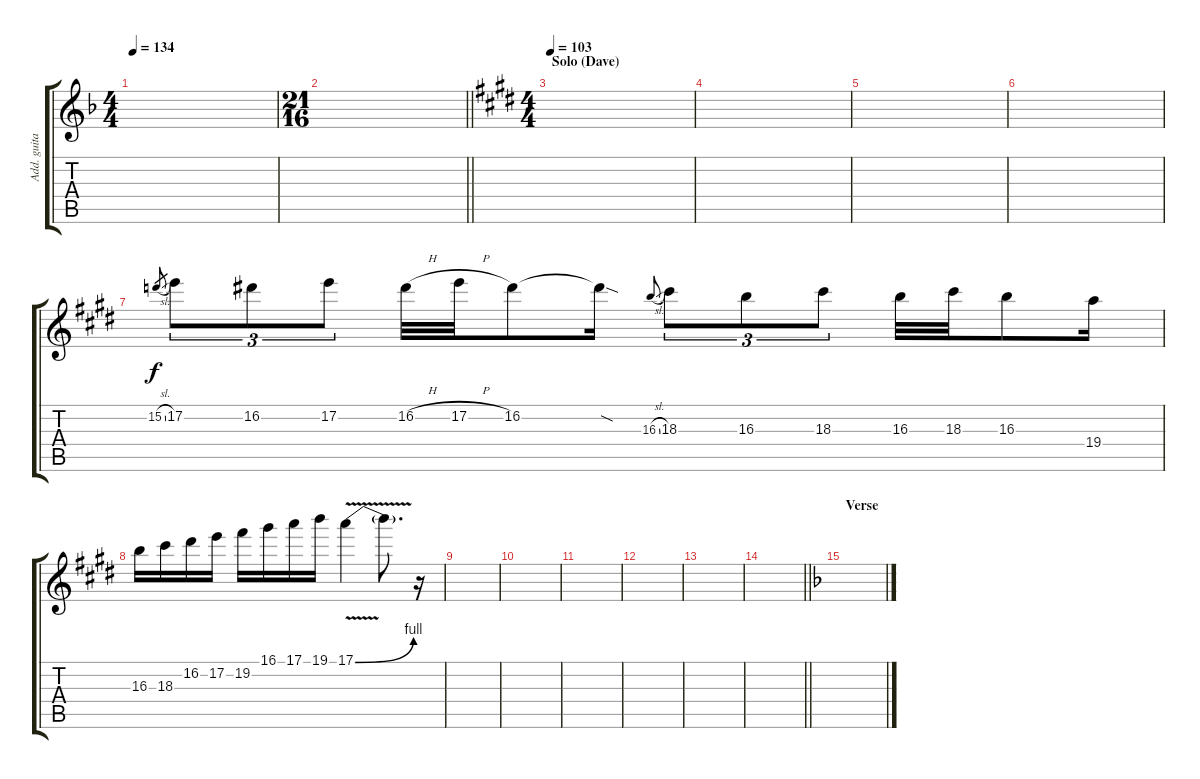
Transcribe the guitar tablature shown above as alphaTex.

\track ("Add. guitar/synth" "Add. guita") {instrument distortionguitar}
\staff {score tabs}
\tuning (E4 B3 G3 D3 A2 E2) {hide}
\ts (4 4)
\tempo 134
\clef g2
\ks dminor
|
\ts (21 16)
\barLineRight lightlight
|
\ts (4 4)
\section ("" "Solo (Dave)")
\tempo 103
\ks e
|
|
|
|
15.2{sl}.8{gr} 17.2.8{tu (3 2)} 16.2.8{tu (3 2)} 17.2.8{tu (3 2)} 16.2{h}.32 17.2{h}.32 16.2.8 16.2{sod t}.16 16.3{sl}.8{gr onbeat} 18.3.8{tu (3 2)} 16.3.8{tu (3 2)} 18.3.8{tu (3 2)} 16.3.32 18.3.32 16.3.8 19.4.16 |
16.3.16 18.3.16 16.2.16 17.2.16 19.2.16 16.1.16 17.1.16 19.1.16 17.1{be (bend 0 0 60 4) v}.4 17.1{t}.8{d} r.16 |
|
|
|
|
|
\barLineRight lightlight
|
\section ("" "Verse")
\ks dminor
